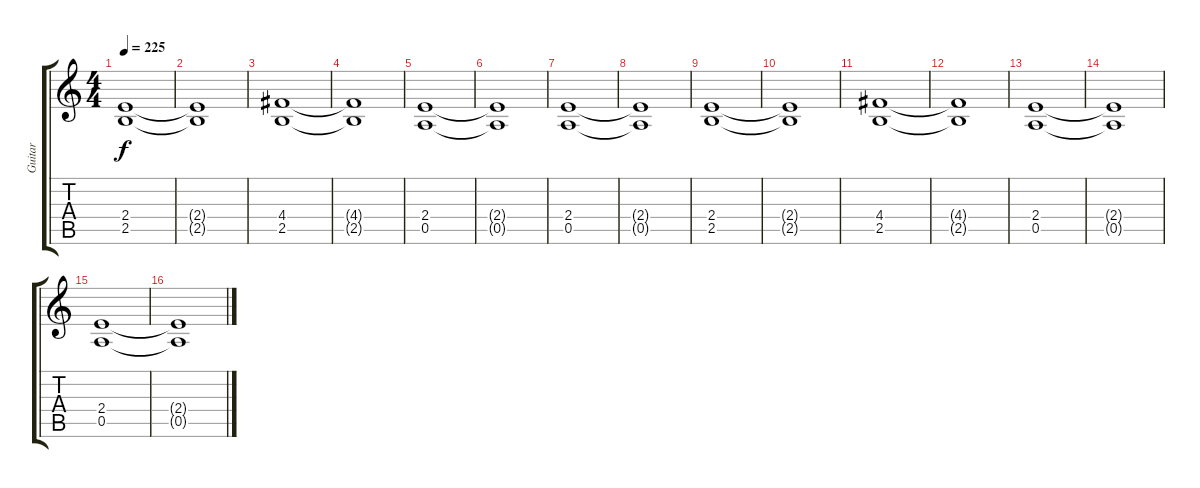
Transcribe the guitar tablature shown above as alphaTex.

\track ("Guitar" "Guitar") {instrument distortionguitar}
\staff {score tabs}
\tuning (E4 B3 G3 D3 A2 E2) {hide}
\ts (4 4)
\tempo 225
\clef g2
\ks c
(2.4 2.5).1{dy f} |
(2.4{t} 2.5{t}).1 |
(4.4 2.5).1 |
(4.4{t} 2.5{t}).1 |
(2.4 0.5).1 |
(2.4{t} 0.5{t}).1 |
(2.4 0.5).1 |
(2.4{t} 0.5{t}).1 |
(2.4 2.5).1 |
(2.4{t} 2.5{t}).1 |
(4.4 2.5).1 |
(4.4{t} 2.5{t}).1 |
(2.4 0.5).1 |
(2.4{t} 0.5{t}).1 |
(2.4 0.5).1 |
(2.4{t} 0.5{t}).1
